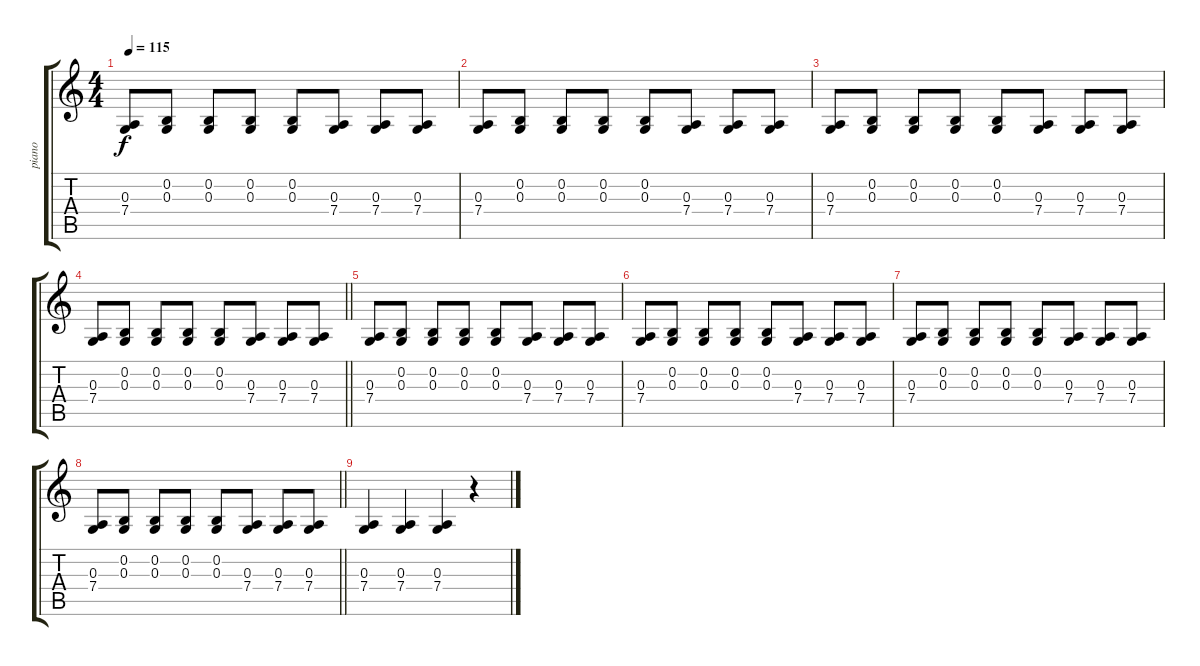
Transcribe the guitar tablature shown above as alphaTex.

\track ("piano" "piano") {instrument acousticgrandpiano}
\staff {score tabs}
\tuning (E4 B3 G3 D3 A2 E2) {hide}
\ts (4 4)
\tempo 115
\clef g2
\ks c
(0.3 7.4).8{dy f} (0.2 0.3).8 (0.2 0.3).8 (0.2 0.3).8 (0.2 0.3).8 (0.3 7.4).8 (0.3 7.4).8 (0.3 7.4).8 |
(0.3 7.4).8 (0.2 0.3).8 (0.2 0.3).8 (0.2 0.3).8 (0.2 0.3).8 (0.3 7.4).8 (0.3 7.4).8 (0.3 7.4).8 |
(0.3 7.4).8 (0.2 0.3).8 (0.2 0.3).8 (0.2 0.3).8 (0.2 0.3).8 (0.3 7.4).8 (0.3 7.4).8 (0.3 7.4).8 |
\barLineRight lightlight
(0.3 7.4).8 (0.2 0.3).8 (0.2 0.3).8 (0.2 0.3).8 (0.2 0.3).8 (0.3 7.4).8 (0.3 7.4).8 (0.3 7.4).8 |
(0.3 7.4).8{volume 8} (0.2 0.3).8 (0.2 0.3).8 (0.2 0.3).8 (0.2 0.3).8 (0.3 7.4).8 (0.3 7.4).8 (0.3 7.4).8 |
(0.3 7.4).8 (0.2 0.3).8 (0.2 0.3).8 (0.2 0.3).8 (0.2 0.3).8 (0.3 7.4).8 (0.3 7.4).8 (0.3 7.4).8 |
(0.3 7.4).8 (0.2 0.3).8 (0.2 0.3).8 (0.2 0.3).8 (0.2 0.3).8 (0.3 7.4).8 (0.3 7.4).8 (0.3 7.4).8 |
\barLineRight lightlight
(0.3 7.4).8 (0.2 0.3).8 (0.2 0.3).8 (0.2 0.3).8 (0.2 0.3).8 (0.3 7.4).8 (0.3 7.4).8 (0.3 7.4).8 |
(0.3 7.4).4{volume 7} (0.3 7.4).4{volume 5} (0.3 7.4).4{volume 3} r.4
